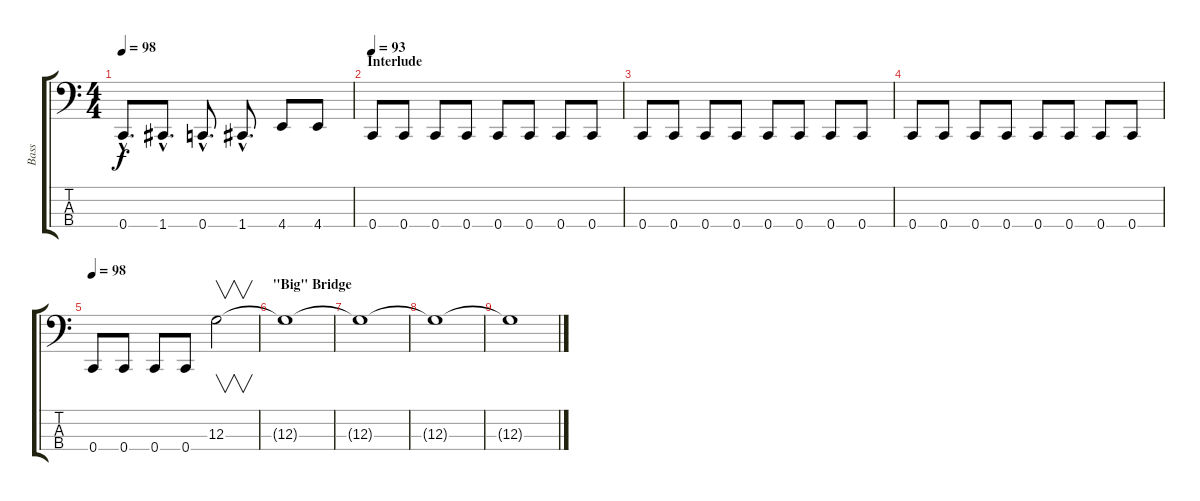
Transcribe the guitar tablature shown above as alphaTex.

\track ("Bass" "Bass") {instrument electricbasspick}
\staff {score tabs}
\tuning (F2 C2 G1 C1) {hide}
\ts (4 4)
\tempo 98
\clef f4
\ks c
0.4{hac}.8{d dy f} 1.4{hac}.8{d} 0.4{hac}.8{d} 1.4{hac}.8{d} 4.4.8 4.4.8 |
\section ("" "Interlude")
\tempo 93
0.4.8 0.4.8 0.4.8 0.4.8 0.4.8 0.4.8 0.4.8 0.4.8 |
0.4.8 0.4.8 0.4.8 0.4.8 0.4.8 0.4.8 0.4.8 0.4.8 |
0.4.8 0.4.8 0.4.8 0.4.8 0.4.8 0.4.8 0.4.8 0.4.8 |
\tempo 98
0.4.8 0.4.8 0.4.8 0.4.8 12.3.2{v} |
\section ("" "\"Big\" Bridge")
12.3{t}.1{volume 0} |
12.3{t}.1 |
12.3{t}.1 |
12.3{t}.1
